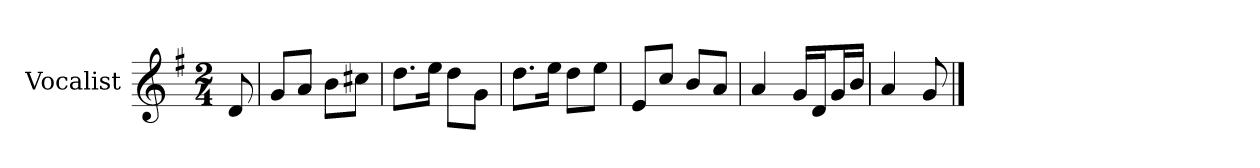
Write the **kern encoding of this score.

**kern
*part1
*staff1
*I"Vocalist
*k[f#]
*G:
*M2/4
=
8d
=1
8gL
8aJ
8bL
8cc#XJ
=2
8.ddL
16eeJk
8ddL
8gJ
=3
8.ddL
16eeJk
8ddL
8eeJ
=4
8eL
8ccJ
8bL
8aJ
=5
4a
16gLL
16dJ
16gL
16bJJ
=6
4a
8g
==
*-
